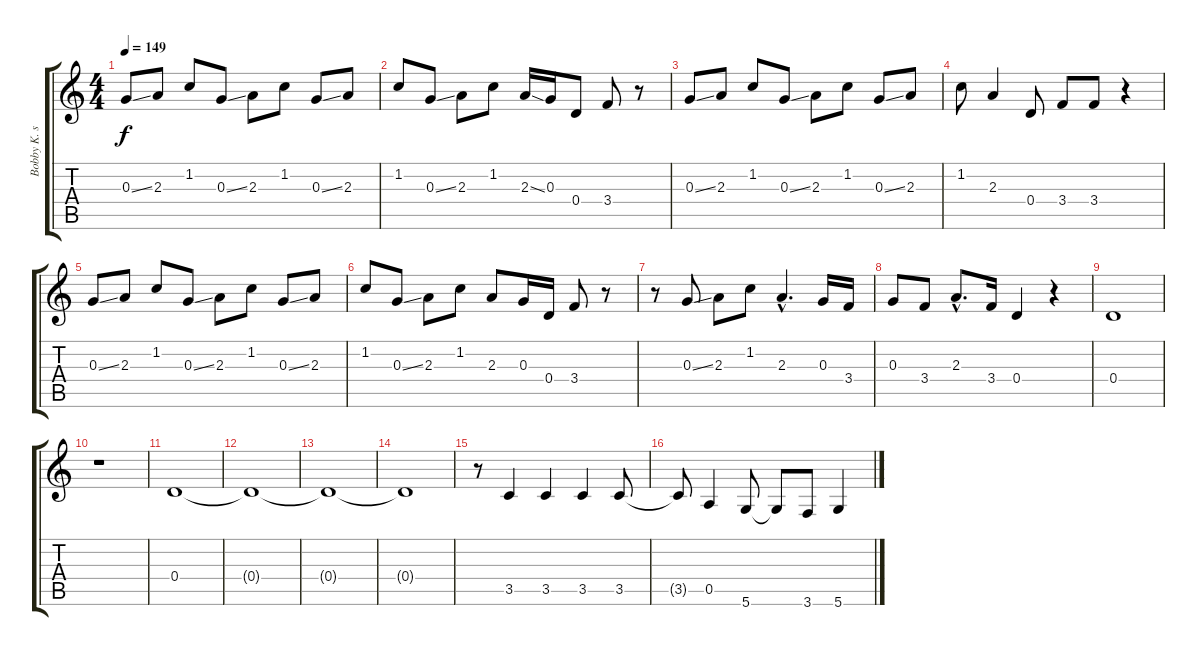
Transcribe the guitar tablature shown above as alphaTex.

\track ("Bobby K. sax" "Bobby K. s") {instrument altosax}
\staff {score tabs}
\tuning (E5 B4 G4 D4 A3 D3) {hide}
\ts (4 4)
\tempo 149
\clef g2
\ks c
0.3{ss}.8{dy f} 2.3.8 1.2.8 0.3{ss}.8 2.3.8 1.2.8 0.3{ss}.8 2.3.8 |
1.2.8 0.3{ss}.8 2.3.8 1.2.8 2.3{ss}.16 0.3.16 0.4.8 3.4.8 r.8 |
0.3{ss}.8 2.3.8 1.2.8 0.3{ss}.8 2.3.8 1.2.8 0.3{ss}.8 2.3.8 |
1.2.8 2.3.4 0.4.8 3.4.8 3.4.8 r.4 |
0.3{ss}.8 2.3.8 1.2.8 0.3{ss}.8 2.3.8 1.2.8 0.3{ss}.8 2.3.8 |
1.2.8 0.3{ss}.8 2.3.8 1.2.8 2.3.8 0.3.16 0.4.16 3.4.8 r.8 |
r.8 0.3{ss}.8 2.3.8 1.2.8 2.3{hac}.4{d} 0.3.16 3.4.16 |
0.3.8 3.4.8 2.3{hac}.8{d} 3.4.16 0.4.4 r.4 |
0.4.1 |
r.1 |
0.4.1 |
0.4{t}.1 |
0.4{t}.1 |
0.4{t}.1 |
r.8 3.5.4 3.5.4 3.5.4 3.5.8 |
3.5{t}.8 0.5.4 5.6.8 5.6{t}.8 3.6.8 5.6.4
